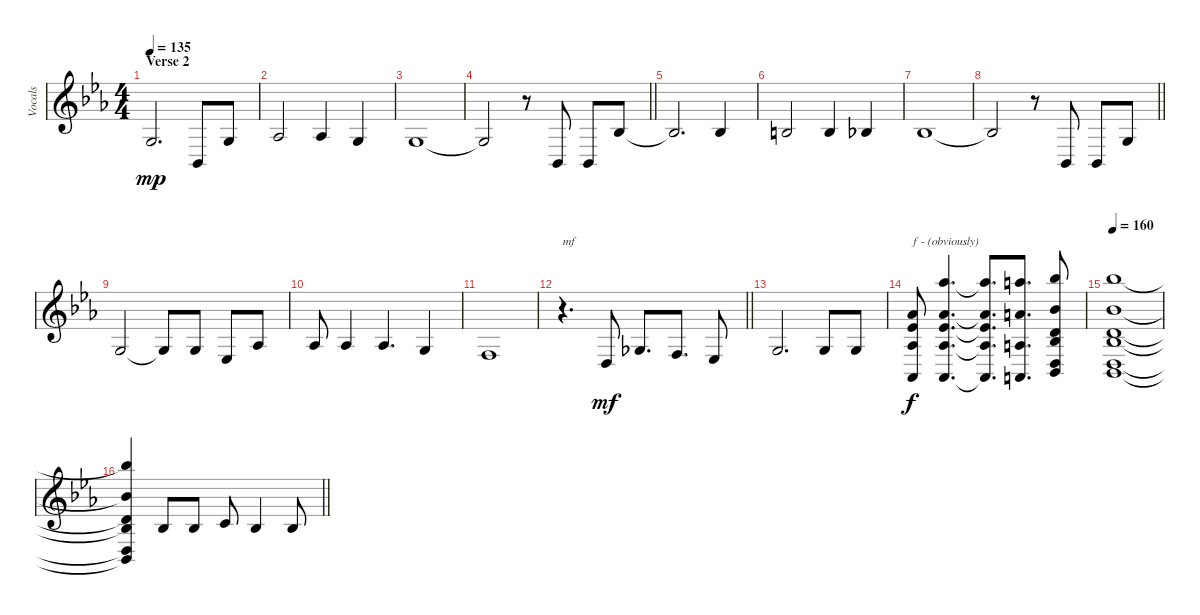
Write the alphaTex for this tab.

\track ("Vocals" "Vocals") {instrument flute}
\staff {score}
\tuning (E4 B3 G3 D3 A2 D2) {hide}
\ts (4 4)
\section ("" "Verse 2")
\tempo 135
\clef g2
\ks eb
0.3.2{d dy mp} 1.5.8 0.3.8 |
1.3.2 1.3.4 0.3.4 |
0.3.1 |
\barLineRight lightlight
0.3{t}.2 r.8 1.5.8 1.5.8 3.3.8 |
\section ("" "")
3.3{t}.2{d} 3.3.4 |
0.2.2 0.2.4 3.3.4 |
3.3.1 |
\barLineRight lightlight
3.3{t}.2 r.8 1.5.8 1.5.8 0.3.8 |
\section ("" "")
0.3.2 0.3{t}.8 0.3.8 1.4.8 1.3.8 |
1.3.8 1.3.4 1.3.4{d} 0.3.4 |
3.4.1 |
\barLineRight lightlight
r.4{d txt "mf"} 0.4.8{dy mf} 4.4.8{d} 3.4.8{d} 1.4.8 |
\section ("" "")
0.3.2{d} 0.3.8 0.3.8 |
(4.1 4.2 6.4 6.6).8{txt "f - (obviously)" dy f instrument synthvoice} (16.1 9.2 8.3 6.4 6.6).4{d} (16.1{t} 9.2{t} 8.3{t} 6.4{t} 6.6{t}).8{d} (17.1 19.4 0.5 19.6).8{d} (18.1 11.2 7.3 0.4 13.5 8.6).8 |
\tempo 160
(18.1 11.2 7.3 0.4 13.5 8.6).1 |
\barLineRight lightlight
(18.1{t} 11.2{t} 7.3{t} 0.4{t} 13.5{t} 8.6{t}).4 8.4.8{instrument flute} 8.4.8 10.4.8 8.4.4 8.4.8
